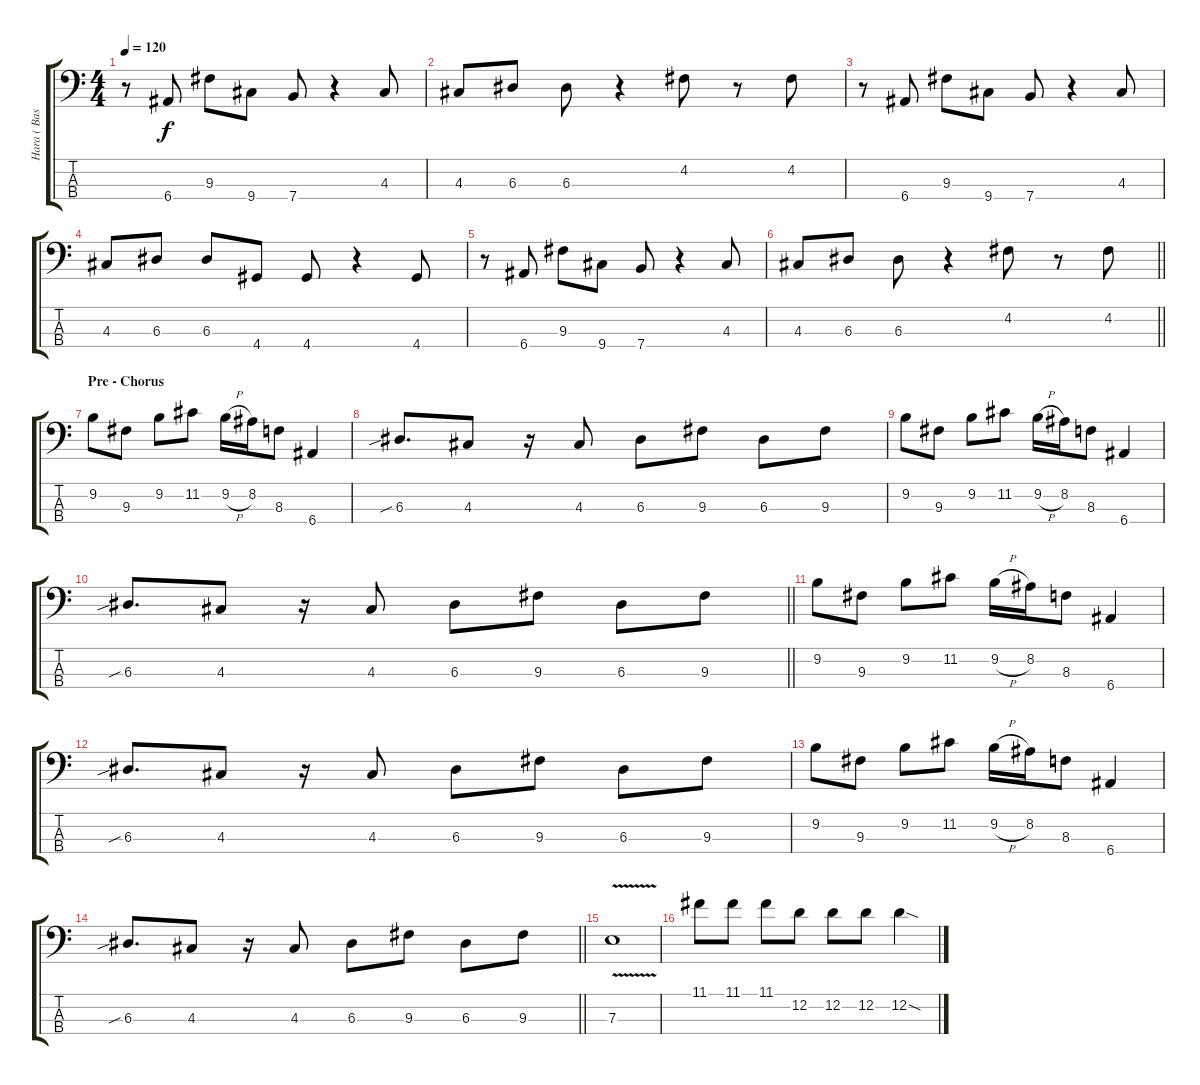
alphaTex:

\track ("Hara ( Bass )" "Hara ( Bas") {instrument electricbassfinger}
\staff {score tabs}
\tuning (G2 D2 A1 E1) {hide}
\ts (4 4)
\tempo 120
\clef f4
\ks c
r.8{dy f} 6.4.8 9.3.8 9.4.8 7.4.8 r.4 4.3.8 |
4.3.8 6.3.8 6.3.8 r.4 4.2.8 r.8 4.2.8 |
r.8 6.4.8 9.3.8 9.4.8 7.4.8 r.4 4.3.8 |
4.3.8 6.3.8 6.3.8 4.4.8 4.4.8 r.4 4.4.8 |
r.8 6.4.8 9.3.8 9.4.8 7.4.8 r.4 4.3.8 |
\barLineRight lightlight
4.3.8 6.3.8 6.3.8 r.4 4.2.8 r.8 4.2.8 |
\section ("" "Pre - Chorus")
9.2.8 9.3.8 9.2.8 11.2.8 9.2{h}.16 8.2.16 8.3.8 6.4.4 |
6.3{sib}.8{d} 4.3.8 r.16 4.3.8 6.3.8 9.3.8 6.3.8 9.3.8 |
9.2.8 9.3.8 9.2.8 11.2.8 9.2{h}.16 8.2.16 8.3.8 6.4.4 |
\barLineRight lightlight
6.3{sib}.8{d} 4.3.8 r.16 4.3.8 6.3.8 9.3.8 6.3.8 9.3.8 |
9.2.8 9.3.8 9.2.8 11.2.8 9.2{h}.16 8.2.16 8.3.8 6.4.4 |
6.3{sib}.8{d} 4.3.8 r.16 4.3.8 6.3.8 9.3.8 6.3.8 9.3.8 |
9.2.8 9.3.8 9.2.8 11.2.8 9.2{h}.16 8.2.16 8.3.8 6.4.4 |
\barLineRight lightlight
6.3{sib}.8{d} 4.3.8 r.16 4.3.8 6.3.8 9.3.8 6.3.8 9.3.8 |
7.3{v}.1 |
11.1.8 11.1.8 11.1.8 12.2.8 12.2.8 12.2.8 12.2{sod}.4
